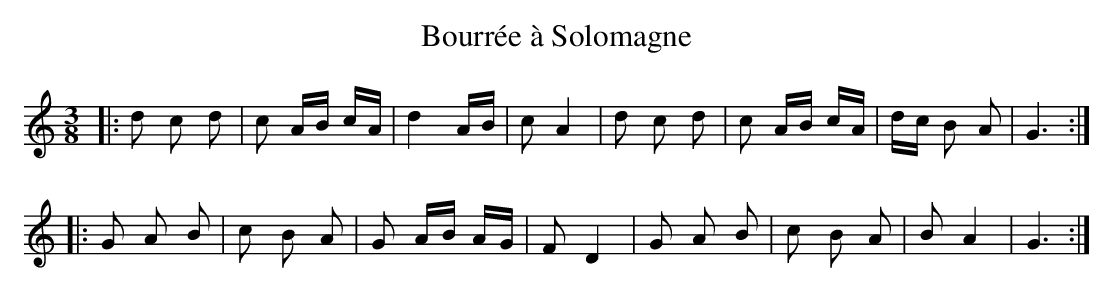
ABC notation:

X:1
T: Bourr\'ee \`a Solomagne
M: 3/8
L: 1/8
K: Gmix
|:\
d c d | c A/B/ c/A/ | d2 A/B/ | c A2 |\
d c d | c A/B/ c/A/ | d/c/ B A | G3 :|
|:\
G A B | c B A | G A/B/ A/G/ | F D2 |\
G A B | c B A | B A2 | G3 :|
